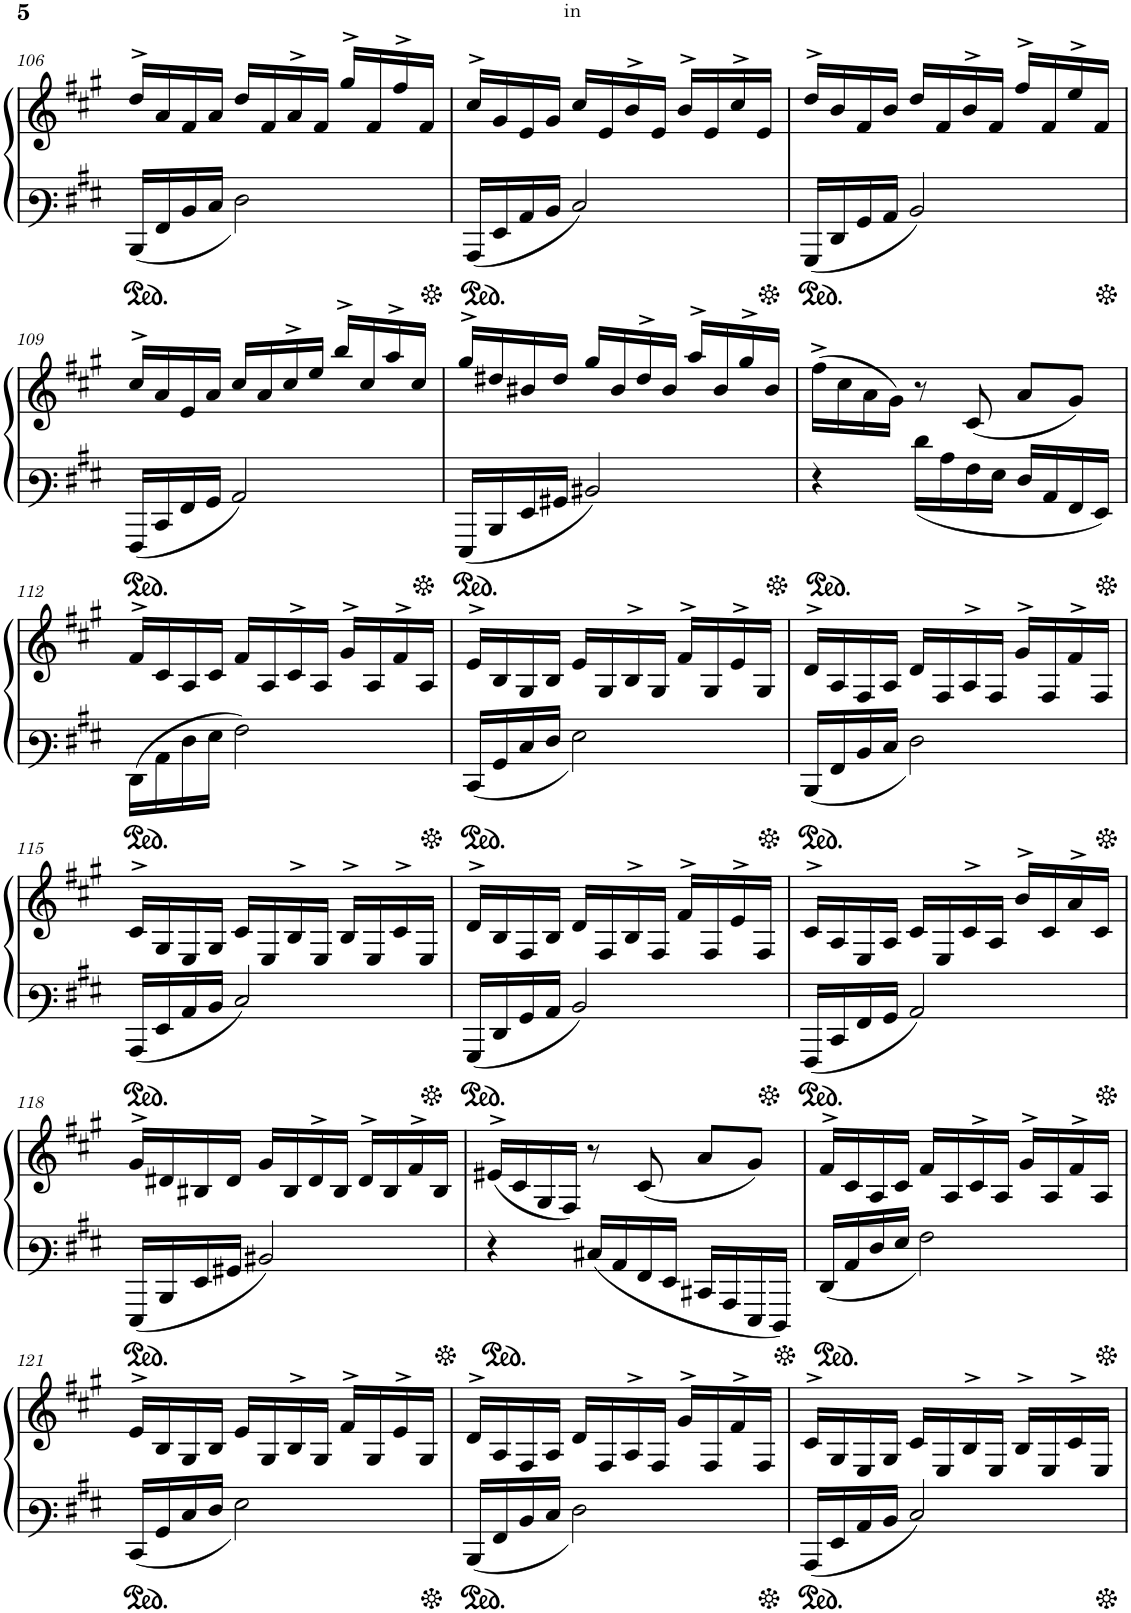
**kern	**kern
*part1	*part1
*staff2	*staff1
*I"Piano	*
!!LO:PB:g=z
*clefF3	*clefG2
*k[f#c#g#]	*k[f#c#g#]
*M3/4	*M3/4
=106	=106
16DD/LL	16dd^>/LL
16AA/	16a/
16D/	16f#/
16E/JJ	16a/JJ
2F#\	16dd/LL
.	16f#/
.	16a^>/
.	16f#/JJ
.	16gg#^>/LL
.	16f#/
.	16ff#^>/
.	16f#/JJ
=107	=107
16CC#/LL	16cc#^>/LL
16GG#/	16g#/
16C#/	16e/
16D/JJ	16g#/JJ
2E/	16cc#/LL
.	16e/
.	16b^>/
.	16e/JJ
.	16b^>/LL
.	16e/
.	16cc#^>/
.	16e/JJ
=108	=108
16BBB/LL	16dd^>/LL
16FF#/	16b/
16BB/	16f#/
16C#/JJ	16b/JJ
2D/	16dd/LL
.	16f#/
.	16b^>/
.	16f#/JJ
.	16ff#^>/LL
.	16f#/
.	16ee^>/
.	16f#/JJ
!!LO:LB:g=z
=109	=109
16AAA/LL	16cc#^>/LL
16EE/	16a/
16AA/	16e/
16BB/JJ	16a/JJ
2C#/	16cc#/LL
.	16a/
.	16cc#^>/
.	16ee/JJ
.	16bb^>/LL
.	16cc#/
.	16aa^>/
.	16cc#/JJ
=110	=110
16GGG#/LL	16gg#^>/LL
16DD/	16dd#X/
16GG#/	16b#X/
16BB#X/JJ	16dd#/JJ
2D#X/	16gg#/LL
.	16b#/
.	16dd#^>/
.	16b#/JJ
.	16aa^>/LL
.	16b#/
.	16gg#^>/
.	16b#/JJ
=111	=111
4r	(16ff#^\LL
.	16cc#\
.	16a\
.	16g#\JJ)
16f#\LL	8r
16c#\	.
16A\	(8c#/
16G#\JJ	.
16F#/LL	8a/L
16C#/	.
16AA/	8g#/J)
16GG#/JJ	.
!!LO:LB:g=z
=112	=112
16FF#\LL	16f#^>/LL
16C#\	16c#/
16F#\	16A/
16G#\JJ	16c#/JJ
2A\	16f#/LL
.	16A/
.	16c#^>/
.	16A/JJ
.	16g#^>/LL
.	16A/
.	16f#^>/
.	16A/JJ
=113	=113
16EE/LL	16e^>/LL
16BB/	16B/
16E/	16G#/
16F#/JJ	16B/JJ
2G#\	16e/LL
.	16G#/
.	16B^>/
.	16G#/JJ
.	16f#^>/LL
.	16G#/
.	16e^>/
.	16G#/JJ
=114	=114
16DD/LL	16d^>/LL
16AA/	16A/
16D/	16F#/
16E/JJ	16A/JJ
2F#\	16d/LL
.	16F#/
.	16A^>/
.	16F#/JJ
.	16g#^>/LL
.	16F#/
.	16f#^>/
.	16F#/JJ
!!LO:LB:g=z
=115	=115
16CC#/LL	16c#^>/LL
16GG#/	16G#/
16C#/	16E/
16D/JJ	16G#/JJ
2E/	16c#/LL
.	16E/
.	16B^>/
.	16E/JJ
.	16B^>/LL
.	16E/
.	16c#^>/
.	16E/JJ
=116	=116
16BBB/LL	16d^>/LL
16FF#/	16B/
16BB/	16F#/
16C#/JJ	16B/JJ
2D/	16d/LL
.	16F#/
.	16B^>/
.	16F#/JJ
.	16f#^>/LL
.	16F#/
.	16e^>/
.	16F#/JJ
=117	=117
16AAA/LL	16c#^>/LL
16EE/	16A/
16AA/	16E/
16BB/JJ	16A/JJ
2C#/	16c#/LL
.	16E/
.	16c#^>/
.	16A/JJ
.	16b^>/LL
.	16c#/
.	16a^>/
.	16c#/JJ
!!LO:LB:g=z
=118	=118
16GGG#/LL	16g#^>/LL
16DD/	16d#X/
16GG#/	16B#X/
16BB#X/JJ	16d#/JJ
2D#X/	16g#/LL
.	16B#/
.	16d#^>/
.	16B#/JJ
.	16d#^>/LL
.	16B#/
.	16f#^>/
.	16B#/JJ
=119	=119
4r	(16e#X^>/LL
.	16c#/
.	16G#/
.	16F#/JJ)
16E#X/LL	8r
16C#/	.
16AA/	(8c#/
16GG#/JJ	.
16EE#X/LL	8a/L
16CC#/	.
16GGG#/	8g#/J)
16FFF#/JJ	.
=120	=120
16FF#/LL	16f#^>/LL
16C#/	16c#/
16F#/	16A/
16G#/JJ	16c#/JJ
2A\	16f#/LL
.	16A/
.	16c#^>/
.	16A/JJ
.	16g#^>/LL
.	16A/
.	16f#^>/
.	16A/JJ
!!LO:LB:g=z
=121	=121
16EE/LL	16e^>/LL
16BB/	16B/
16E/	16G#/
16F#/JJ	16B/JJ
2G#\	16e/LL
.	16G#/
.	16B^>/
.	16G#/JJ
.	16f#^>/LL
.	16G#/
.	16e^>/
.	16G#/JJ
=122	=122
16DD/LL	16d^>/LL
16AA/	16A/
16D/	16F#/
16E/JJ	16A/JJ
2F#\	16d/LL
.	16F#/
.	16A^>/
.	16F#/JJ
.	16g#^>/LL
.	16F#/
.	16f#^>/
.	16F#/JJ
=123	=123
16CC#/LL	16c#^>/LL
16GG#/	16G#/
16C#/	16E/
16D/JJ	16G#/JJ
2E/	16c#/LL
.	16E/
.	16B^>/
.	16E/JJ
.	16B^>/LL
.	16E/
.	16c#^>/
.	16E/JJ
=	=
*-	*-
